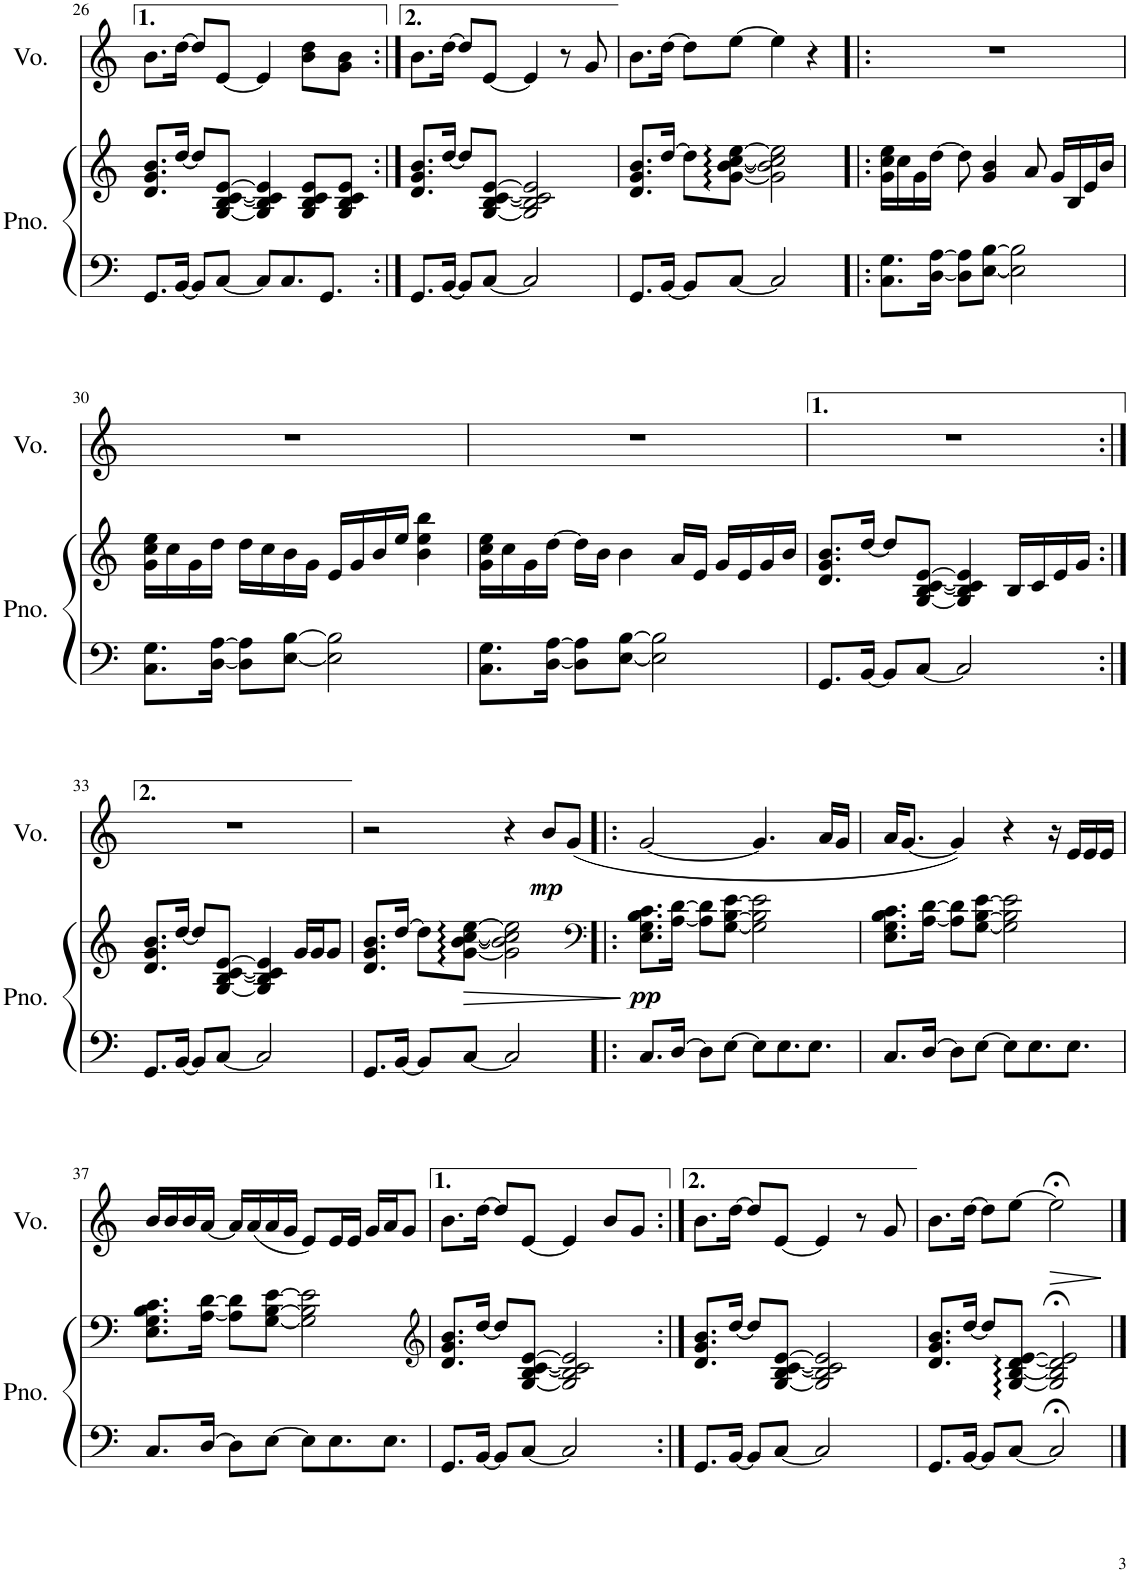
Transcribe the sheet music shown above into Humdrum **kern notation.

**kern	**kern	**dynam	**kern	**dynam
*part2	*part2	*part2	*part1	*part1
*staff3	*staff2	*staff2/3	*staff1	*staff1
*I"Piano	*	*	*I"Voice	*
*I'Pno.	*	*	*I'Vo.	*
!!LO:PB:g=z
*clefF4	*clefG2	*	*clefG2	*
*k[]	*k[]	*	*k[]	*
*M4/4	*M4/4	*	*M4/4	*
=26	=26	=26	=26	=26
8.GG/L	8.d/ 8.g/ 8.b/L	.	8.b\L	.
[16BB/Jk	[16dd/Jk	.	[16dd\Jk	.
8BB/L]	8dd/L]	.	8dd/L]	.
[8C/J	[8G/ [8B/ [<8c/ [8e/J	.	[8e/J	.
8C/L]	4G/] 4B/] 4c/] 4e/]	.	4e/]	.
8.C/	.	.	.	.
.	8G/ 8B/ 8c/ 8e/L	.	8b\ 8dd\L	.
8.GG/J	.	.	.	.
.	8G/ 8B/ 8c/ 8e/J	.	8g\ 8b\J	.
=27:|!	=27:|!	=27:|!	=27:|!	=27:|!
8.GG/L	8.d/ 8.g/ 8.b/L	.	8.b\L	.
[16BB/Jk	[16dd/Jk	.	[16dd\Jk	.
8BB/L]	8dd/L]	.	8dd/L]	.
[8C/J	[8G/ [8B/ [<8c/ [8e/J	.	[8e/J	.
2C/]	2G/] 2B/] 2c/] 2e/]	.	4e/]	.
.	.	.	8r	.
.	.	.	8g/	.
=28	=28	=28	=28	=28
8.GG/L	8.d/ 8.g/ 8.b/L	.	8.b\L	.
[16BB/Jk	[16dd/Jk	.	[16dd\Jk	.
8BB/L]	8dd\L]	.	8dd\L]	.
[8C/J	[8g\ [8b\ [<8cc\ [8ee\J	.	[8ee\J	.
2C/]	2g\] 2b\] 2cc\] 2ee\]	.	4ee\]	.
.	.	.	4r	.
=29!|:	=29!|:	=29!|:	=29!|:	=29!|:
8.C\ 8.G\L	16g\ 16cc\ 16ee\LL	.	1r	.
.	16cc\	.	.	.
.	16g\	.	.	.
[16D\ [16A\Jk	[16dd\JJ	.	.	.
8D\] 8A\]L	8dd\]	.	.	.
[8E\ [8B\J	4g/ 4b/	.	.	.
2E\] 2B\]	.	.	.	.
.	8a/	.	.	.
.	16g/LL	.	.	.
.	16B/	.	.	.
.	16e/	.	.	.
.	16b/JJ	.	.	.
!!LO:LB:g=z
=30	=30	=30	=30	=30
8.C\ 8.G\L	16g\ 16cc\ 16ee\LL	.	1r	.
.	16cc\	.	.	.
.	16g\	.	.	.
[16D\ [16A\Jk	16dd\JJ	.	.	.
8D\] 8A\]L	16dd\LL	.	.	.
.	16cc\	.	.	.
[8E\ [8B\J	16b\	.	.	.
.	16g\JJ	.	.	.
2E\] 2B\]	16e/LL	.	.	.
.	16g/	.	.	.
.	16b/	.	.	.
.	16ee/JJ	.	.	.
.	4b\ 4ee\ 4bb\	.	.	.
=31	=31	=31	=31	=31
8.C\ 8.G\L	16g\ 16cc\ 16ee\LL	.	1r	.
.	16cc\	.	.	.
.	16g\	.	.	.
[16D\ [16A\Jk	[16dd\JJ	.	.	.
8D\] 8A\]L	16dd\LL]	.	.	.
.	16b\JJ	.	.	.
[8E\ [8B\J	4b\	.	.	.
2E\] 2B\]	.	.	.	.
.	16a/LL	.	.	.
.	16e/JJ	.	.	.
.	16g/LL	.	.	.
.	16e/	.	.	.
.	16g/	.	.	.
.	16b/JJ	.	.	.
=32	=32	=32	=32	=32
8.GG/L	8.d/ 8.g/ 8.b/L	.	1r	.
[16BB/Jk	[16dd/Jk	.	.	.
8BB/L]	8dd/L]	.	.	.
[8C/J	[8G/ [8B/ [<8c/ [8e/J	.	.	.
2C/]	4G/] 4B/] 4c/] 4e/]	.	.	.
.	16B/LL	.	.	.
.	16c/	.	.	.
.	16e/	.	.	.
.	16g/JJ	.	.	.
!!LO:LB:g=z
=33:|!	=33:|!	=33:|!	=33:|!	=33:|!
8.GG/L	8.d/ 8.g/ 8.b/L	.	1r	.
[16BB/Jk	[16dd/Jk	.	.	.
8BB/L]	8dd/L]	.	.	.
[8C/J	[8G/ [8B/ [<8c/ [8e/J	.	.	.
2C/]	4G/] 4B/] 4c/] 4e/]	.	.	.
.	16g/LL	.	.	.
.	16g/J	.	.	.
.	8g/J	.	.	.
=34	=34	=34	=34	=34
8.GG/L	8.d/ 8.g/ 8.b/L	.	2r	.
[16BB/Jk	[16dd/Jk	.	.	.
8BB/L]	8dd\L]	.	.	.
!	!	!LO:HP:b	!	!
[8C/J	[8g\ [8b\ [<8cc\ [8ee\J	>	.	.
2C/]	2g\] 2b\] 2cc\] 2ee\]	.	4r	.
!	!	!	!	!LO:DY:b
.	.	.	8b/L	mp
.	.	.	(8g/J	.
.	.	]	.	.
=35!|:	=35!|:	=35!|:	=35!|:	=35!|:
*	*clefF4	*	*	*
!	!	!LO:DY:b	!	!
8.C/L	8.E\ 8.G\ 8.B\ 8.c\L	pp	[2g/	.
[16D/Jk	[16A\ [16d\Jk	.	.	.
8D\L]	8A\] 8d\]L	.	.	.
[8E\J	[8G\ [8B\ [8e\J	.	.	.
8E\L]	2G\] 2B\] 2e\]	.	4.g/]	.
8.E\	.	.	.	.
8.E\J	.	.	.	.
.	.	.	16a/LL	.
.	.	.	16g/JJ	.
=36	=36	=36	=36	=36
8.C/L	8.E\ 8.G\ 8.B\ 8.c\L	.	16a/KL	.
.	.	.	[8.g/J	.
[16D/Jk	[16A\ [16d\Jk	.	.	.
8D\L]	8A\] 8d\]L	.	4g/])	.
[8E\J	[8G\ [8B\ [8e\J	.	.	.
8E\L]	2G\] 2B\] 2e\]	.	4r	.
8.E\	.	.	.	.
.	.	.	16r	.
8.E\J	.	.	16e/LL	.
.	.	.	16e/	.
.	.	.	16e/JJ	.
!!LO:LB:g=z
=37	=37	=37	=37	=37
8.C/L	8.E\ 8.G\ 8.B\ 8.c\L	.	16b/LL	.
.	.	.	16b/	.
.	.	.	16b/	.
[16D/Jk	[16A\ [16d\Jk	.	[16a/JJ	.
8D\L]	8A\] 8d\]L	.	16a/LL]	.
.	.	.	(16a/	.
[8E\J	[8G\ [8B\ [8e\J	.	16a/	.
.	.	.	16g/JJ	.
8E\L]	2G\] 2B\] 2e\]	.	8e/L)	.
8.E\	.	.	16e/L	.
.	.	.	16e/JJ	.
.	.	.	16g/LL	.
8.E\J	.	.	16a/J	.
.	.	.	8g/J	.
=38	=38	=38	=38	=38
*	*clefG2	*	*	*
8.GG/L	8.d/ 8.g/ 8.b/L	.	8.b\L	.
[16BB/Jk	[16dd/Jk	.	[16dd\Jk	.
8BB/L]	8dd/L]	.	8dd/L]	.
[8C/J	[8G/ [8B/ [<8c/ [8e/J	.	[8e/J	.
2C/]	2G/] 2B/] 2c/] 2e/]	.	4e/]	.
.	.	.	8b/L	.
.	.	.	8g/J	.
=39:|!	=39:|!	=39:|!	=39:|!	=39:|!
8.GG/L	8.d/ 8.g/ 8.b/L	.	8.b\L	.
[16BB/Jk	[16dd/Jk	.	[16dd\Jk	.
8BB/L]	8dd/L]	.	8dd/L]	.
[8C/J	[8G/ [8B/ [<8c/ [8e/J	.	[8e/J	.
2C/]	2G/] 2B/] 2c/] 2e/]	.	4e/]	.
.	.	.	8r	.
.	.	.	8g/	.
=40	=40	=40	=40	=40
8.GG/L	8.d/ 8.g/ 8.b/L	.	8.b\L	.
[16BB/Jk	[16dd/Jk	.	[16dd\Jk	.
8BB/L]	8dd/L]	.	8dd\L]	.
[8C/J	[8G/ [8B/ [<8d/ [8e/J	.	[8ee\J	.
!	!	!	!	!LO:HP:b
2C;</]	2G/];< 2B/];< 2d/];< 2e/];<	.	2ee;<\]	>
.	.	.	.	]
==	==	==	==	==
*-	*-	*-	*-	*-
